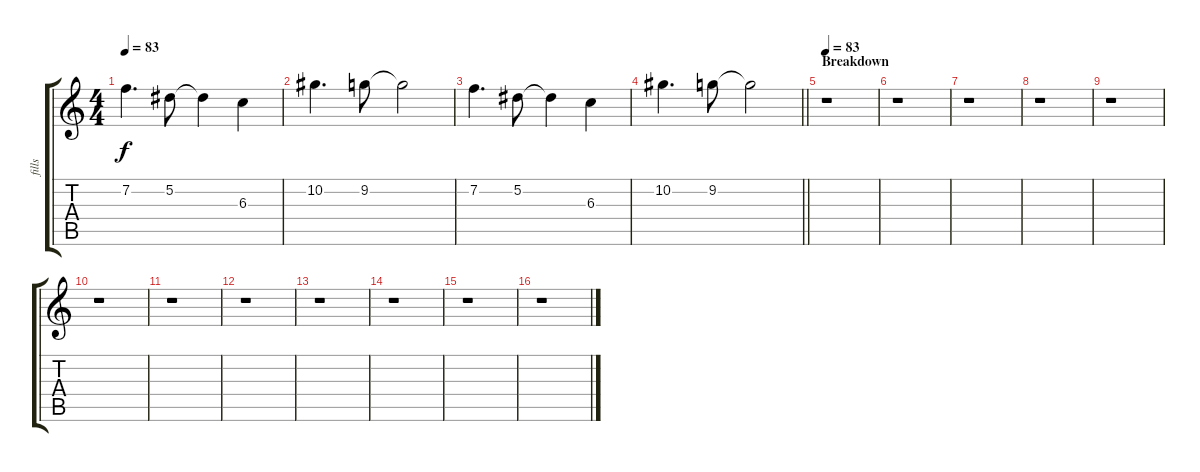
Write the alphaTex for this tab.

\track ("fills" "fills") {instrument overdrivenguitar}
\staff {score tabs}
\tuning (Eb4 Bb3 Gb3 Db3 Ab2 Db2) {hide}
\ts (4 4)
\tempo 83
\clef g2
\ks c
7.2.4{d dy f} 5.2.8 5.2{t}.4 6.3.4 |
10.2.4{d} 9.2.8 9.2{t}.2 |
7.2.4{d} 5.2.8 5.2{t}.4 6.3.4 |
\barLineRight lightlight
10.2.4{d} 9.2.8 9.2{t}.2 |
\section ("" "Breakdown")
\tempo 83
r.1 |
r.1 |
r.1 |
r.1 |
r.1 |
r.1 |
r.1 |
r.1 |
r.1 |
r.1 |
r.1 |
r.1
